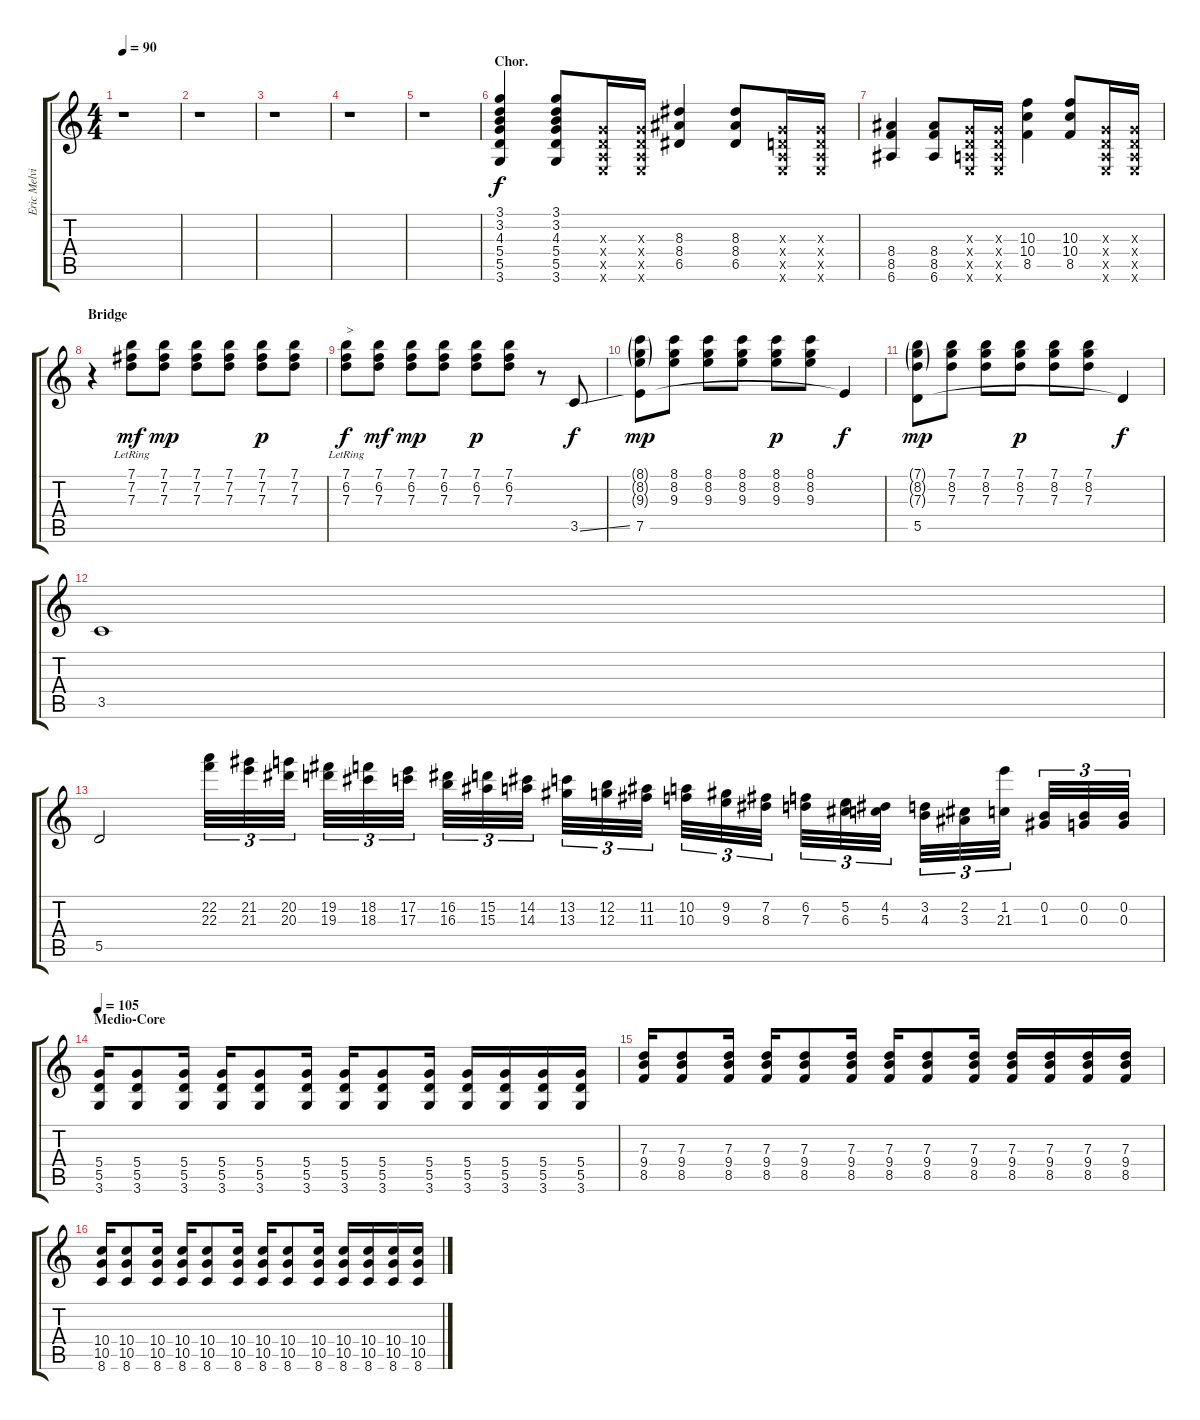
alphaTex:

\track ("Eric Melvin" "Eric Melvi") {instrument overdrivenguitar}
\staff {score tabs}
\tuning (E4 B3 G3 D3 A2 E2) {hide}
\ts (4 4)
\tempo 90
\clef g2
\ks c
r.1{dy f} |
r.1 |
r.1 |
r.1 |
r.1 |
\section ("" "Chor.")
(3.1 3.2 4.3 5.4 5.5 3.6).4 (3.1 3.2 4.3 5.4 5.5 3.6).8 (0.3{x} 0.4{x} 0.5{x} 0.6{x}).16 (0.3{x} 0.4{x} 0.5{x} 0.6{x}).16 (8.3 8.4 6.5).4 (8.3 8.4 6.5).8 (0.3{x} 0.4{x} 0.5{x} 0.6{x}).16 (0.3{x} 0.4{x} 0.5{x} 0.6{x}).16 |
(8.4 8.5 6.6).4 (8.4 8.5 6.6).8 (0.3{x} 0.4{x} 0.5{x} 0.6{x}).16 (0.3{x} 0.4{x} 0.5{x} 0.6{x}).16 (10.3 10.4 8.5).4 (10.3 10.4 8.5).8 (0.3{x} 0.4{x} 0.5{x} 0.6{x}).16 (0.3{x} 0.4{x} 0.5{x} 0.6{x}).16 |
\section ("" "Bridge")
r.4 (7.1{lr} 7.2{lr} 7.3{lr}).8{dy mf instrument electricguitarclean} (7.1 7.2 7.3).8{dy mp} (7.1 7.2 7.3).8 (7.1 7.2 7.3).8 (7.1 7.2 7.3).8{dy p} (7.1 7.2 7.3).8 |
(7.1{lr} 6.2{lr} 7.3{lr}).8{txt ">" dy f} (7.1 6.2 7.3).8{dy mf} (7.1 6.2 7.3).8{dy mp} (7.1 6.2 7.3).8 (7.1 6.2 7.3).8{dy p} (7.1 6.2 7.3).8 r.8 3.5{ss}.8{dy f instrument overdrivenguitar} |
(8.1{g} 8.2{g} 9.3{g} 7.5).8{dy mp} (8.1 8.2 9.3).8{instrument electricguitarclean} (8.1 8.2 9.3).8 (8.1 8.2 9.3).8 (8.1 8.2 9.3).8{dy p} (8.1 8.2 9.3).8 7.5{t}.4{dy f} |
(7.1{g} 8.2{g} 7.3{g} 5.5).8{dy mp instrument overdrivenguitar} (7.1 8.2 7.3).8{instrument electricguitarclean} (7.1 8.2 7.3).8 (7.1 8.2 7.3).8{dy p} (7.1 8.2 7.3).8 (7.1 8.2 7.3).8 5.5{t}.4{dy f} |
3.5.1{instrument overdrivenguitar} |
5.5.2 (22.2 22.3).32{tu (3 2)} (21.2 21.3).32{tu (3 2)} (20.2 20.3).32{tu (3 2)} (19.2 19.3).32{tu (3 2)} (18.2 18.3).32{tu (3 2)} (17.2 17.3).32{tu (3 2)} (16.2 16.3).32{tu (3 2)} (15.2 15.3).32{tu (3 2)} (14.2 14.3).32{tu (3 2)} (13.2 13.3).32{tu (3 2)} (12.2 12.3).32{tu (3 2)} (11.2 11.3).32{tu (3 2)} (10.2 10.3).32{tu (3 2)} (9.2 9.3).32{tu (3 2)} (7.2 8.3).32{tu (3 2)} (6.2 7.3).32{tu (3 2)} (5.2 6.3).32{tu (3 2)} (4.2 5.3).32{tu (3 2)} (3.2 4.3).32{tu (3 2)} (2.2 3.3).32{tu (3 2)} (1.2 21.3).32{tu (3 2)} (0.2 1.3).32{tu (3 2)} (0.2 0.3).32{tu (3 2)} (0.2 0.3).32{tu (3 2)} |
\section ("" "Medio-Core")
\tempo 105
(5.4 5.5 3.6).16 (5.4 5.5 3.6).8 (5.4 5.5 3.6).16 (5.4 5.5 3.6).16 (5.4 5.5 3.6).8 (5.4 5.5 3.6).16 (5.4 5.5 3.6).16 (5.4 5.5 3.6).8 (5.4 5.5 3.6).16 (5.4 5.5 3.6).16 (5.4 5.5 3.6).16 (5.4 5.5 3.6).16 (5.4 5.5 3.6).16 |
(7.3 9.4 8.5).16 (7.3 9.4 8.5).8 (7.3 9.4 8.5).16 (7.3 9.4 8.5).16 (7.3 9.4 8.5).8 (7.3 9.4 8.5).16 (7.3 9.4 8.5).16 (7.3 9.4 8.5).8 (7.3 9.4 8.5).16 (7.3 9.4 8.5).16 (7.3 9.4 8.5).16 (7.3 9.4 8.5).16 (7.3 9.4 8.5).16 |
(10.4 10.5 8.6).16 (10.4 10.5 8.6).8 (10.4 10.5 8.6).16 (10.4 10.5 8.6).16 (10.4 10.5 8.6).8 (10.4 10.5 8.6).16 (10.4 10.5 8.6).16 (10.4 10.5 8.6).8 (10.4 10.5 8.6).16 (10.4 10.5 8.6).16 (10.4 10.5 8.6).16 (10.4 10.5 8.6).16 (10.4 10.5 8.6).16
